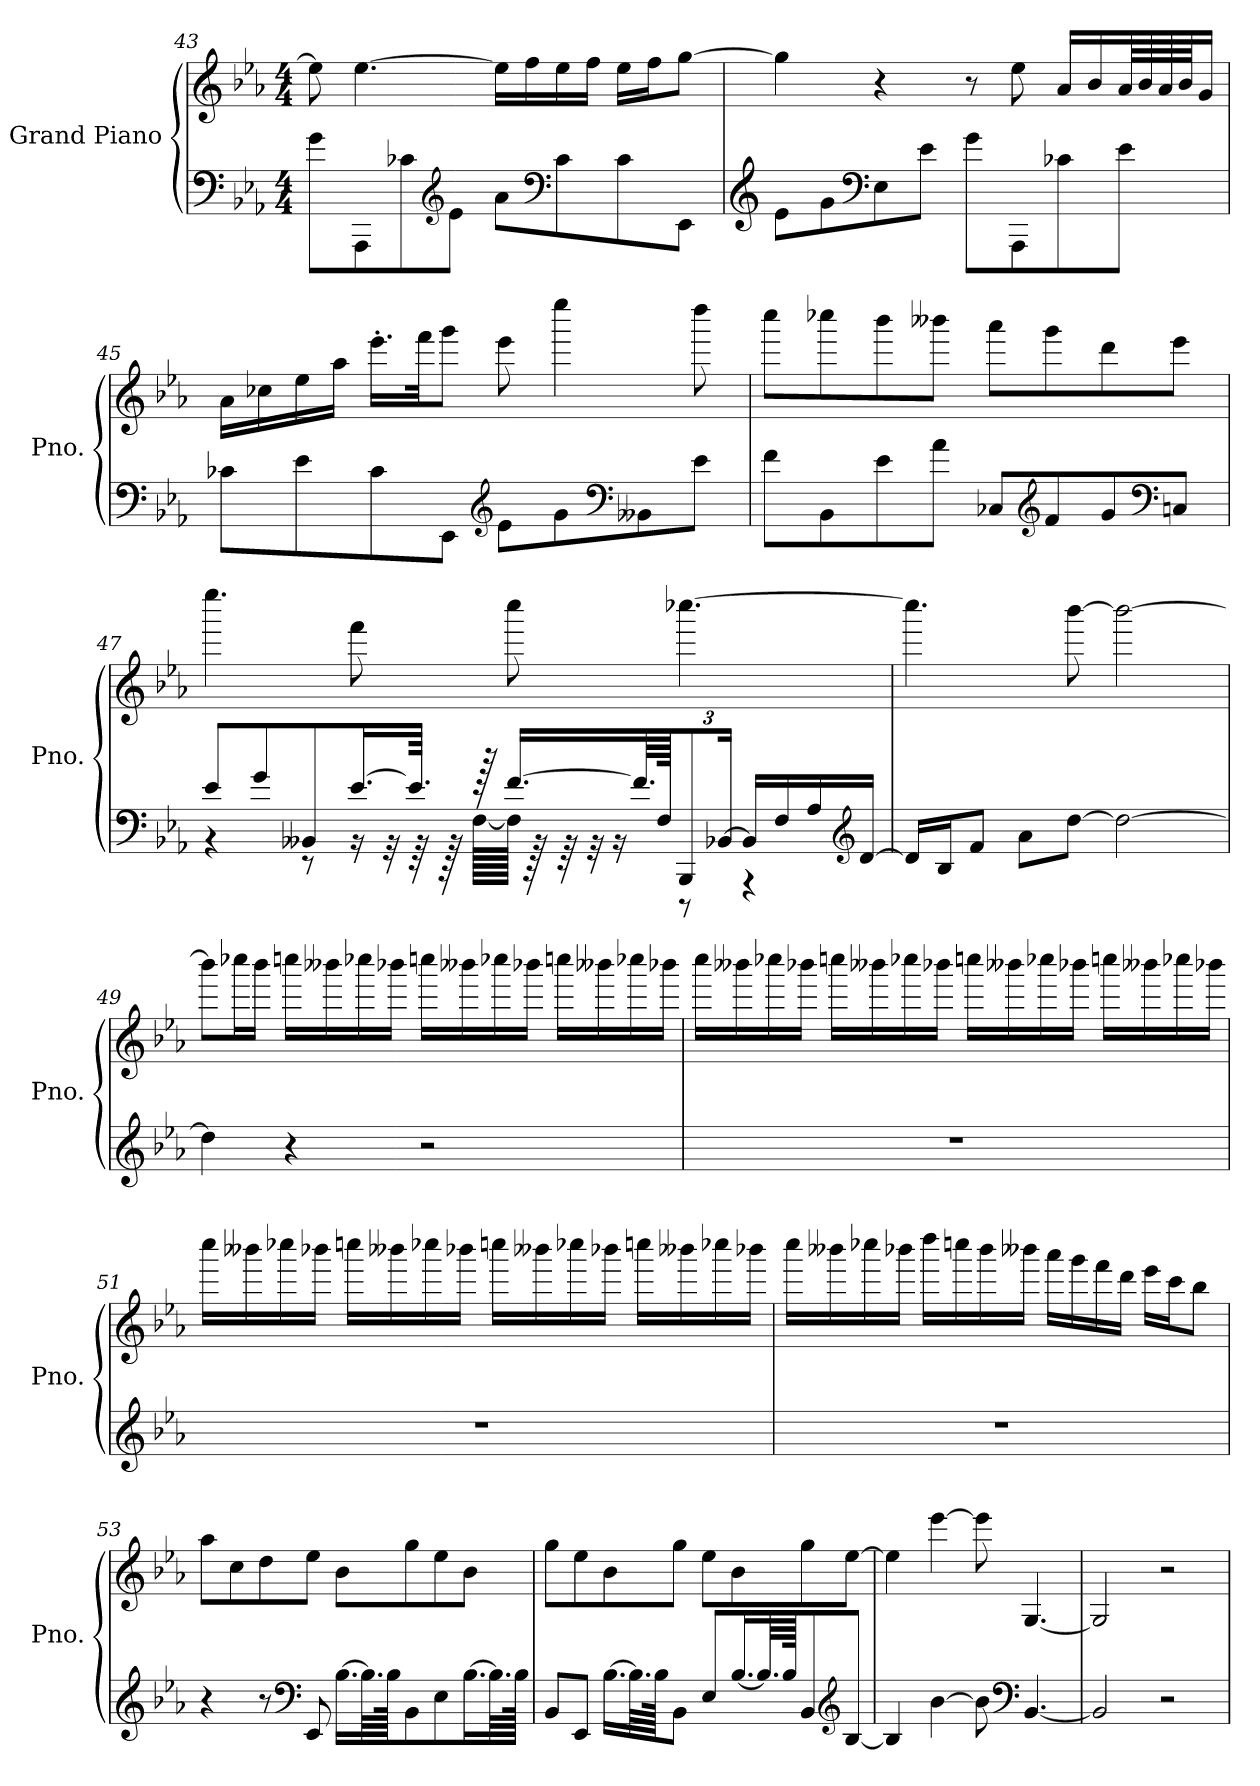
**kern	**kern
*part2	*part1
*staff2	*staff1
*I"Grand Piano	*I"Grand Piano
*I'Pno.	*I'Pno.
!!LO:LB:g=z
*clefF4	*clefG2
*k[b-e-a-]	*k[b-e-a-]
*M4/4	*M4/4
=43	=43
8g\L	8ee-\]
8AAA-\	[4.ee-\
8c-X\	.
*clefG2	*
8e-\J	.
8a-\L	16ee-\LL]
.	16ff\
*clefF4	*
8c-\	16ee-\
.	16ff\JJ
8c-\	16ee-\LL
.	16ff\J
8EE-\J	[8gg\J
=44	=44
*clefG2	*
8e-\L	4gg\]
8g\	.
*clefF4	*
8E-\	4r
8e-\J	.
8g\L	8r
8AAA-\	8ee-\
8c-X\	16a-/LL
.	16b-/
8e-\J	64a-/LL
.	64b-/
.	64a-/
.	64b-/JJ
.	16g/JJ
!!LO:LB:g=z
=45	=45
8c-X\L	16a-\LL
.	16cc-X\
8e-\	16ee-\
.	16aa-\JJ
8c-\	16.eee-'\LL
.	32fff\JK
8EE-\J	8ggg\J
*clefG2	*
8e-\L	8eee-\
8g\	4eeee-\
*clefF4	*
8BB--X\	.
8e-\J	8dddd\
=46	=46
8f\L	8cccc\L
8BB-\	8cccc-X\
8e-\	8bbb-\
8a-\J	8bbb--X\J
8C-X/L	8aaa-\L
*clefG2	*
8f/	8ggg\
8g/	8ddd\
*clefF4	*
8Cn/J	8eee-\J
!!LO:PB:g=z
=47	=47
*^	*
8e-/L	4r	4.eeee-\
8g/	.	.
8BB--X/	8r	.
[16.e-/L	16r	8fff\
.	32r	.
64.e-/JJkk]	64r	.
.	128r	.
128r	[128F\LLLLL	.
[16.f/LL	128F\JJJJJ]	8cccc\
.	128r	.
.	64r	.
.	32r	.
.	16r	.
64.f/LL]	.	.
128F/JJJK	.	.
*Xbrackettup	*	*
12BBB-/	8r	[4.cccc-X\
[24BB-X/Jk	.	.
16BB-/LL]	4r	.
16F/	.	.
16A-/	.	.
*clefG2	*	*
[16d/JJ	.	.
*v	*v	*
=48	=48
16d/LL]	4.cccc-\]
16B-/J	.
8f/J	.
8a-\L	.
[8dd\J	[8bbb-\
2dd\_	2bbb-\_
!!LO:LB:g=z
=49	=49
4dd\]	8bbb-\L]
.	16cccc-X\L
.	16bbb-\JJ
4r	16ccccn\LL
.	16bbb--X\
.	16cccc-X\
.	16bbb-X\JJ
2r	16ccccn\LL
.	16bbb--X\
.	16cccc-X\
.	16bbb-X\JJ
.	16ccccn\LL
.	16bbb--X\
.	16cccc-X\
.	16bbb-X\JJ
!!LO:LB:g=z
=50	=50
1r	16cccc\LL
.	16bbb--X\
.	16cccc-X\
.	16bbb-X\JJ
.	16ccccn\LL
.	16bbb--X\
.	16cccc-X\
.	16bbb-X\JJ
.	16ccccn\LL
.	16bbb--X\
.	16cccc-X\
.	16bbb-X\JJ
.	16ccccn\LL
.	16bbb--X\
.	16cccc-X\
.	16bbb-X\JJ
!!LO:LB:g=z
=51	=51
1r	16cccc\LL
.	16bbb--X\
.	16cccc-X\
.	16bbb-X\JJ
.	16ccccn\LL
.	16bbb--X\
.	16cccc-X\
.	16bbb-X\JJ
.	16ccccn\LL
.	16bbb--X\
.	16cccc-X\
.	16bbb-X\JJ
.	16ccccn\LL
.	16bbb--X\
.	16cccc-X\
.	16bbb-X\JJ
!!LO:LB:g=z
=52	=52
1r	16cccc\LL
.	16bbb--X\
.	16cccc-X\
.	16bbb-X\JJ
.	16dddd\LL
.	16ccccn\
.	16bbb-\
.	16bbb--X\JJ
.	16aaa-\LL
.	16ggg\
.	16fff\
.	16ddd\JJ
.	16eee-\LL
.	16ccc\J
.	8bb-\J
=53	=53
4r	8aa-\L
.	8cc\
8r	8dd\
*clefF4	*
8EE-/	8ee-\J
[16.B-\LL	8b-\L
64.B-\LL]	.
128B-\JJJK	.
8BB-\	8gg\
8E-\	8ee-\
[16.B-\L	8b-\J
64.B-\LL]	.
128B-\JJJJk	.
!!LO:LB:g=z
=54	=54
8BB-/L	8gg\L
8EE-/J	8ee-\
[16.B-\LL	8b-\
64.B-\LL]	.
128B-\JJJK	.
8BB-\J	8gg\J
8E-/L	8ee-\L
[16.B-/L	8b-\
64.B-/LL]	.
128B-/JJJK	.
8BB-/	8gg\
*clefG2	*
[8B-/J	[8ee-\J
=55	=55
4B-/]	4ee-\]
[4b-\	[4eee-\
8b-\]	8eee-\]
*clefF4	*
[4.BB-/	[4.G/
=56	=56
2BB-/]	2G/]
2r	2r
=	=
*-	*-
